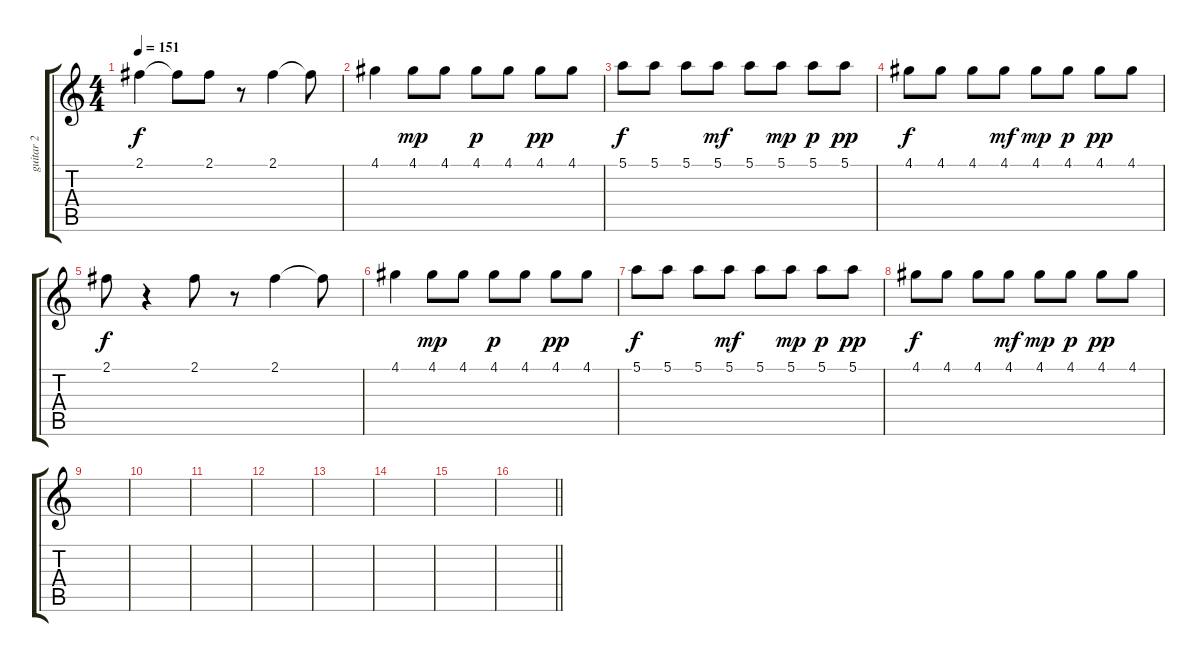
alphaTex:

\track ("guitar 2" "guitar 2") {instrument electricguitarjazz}
\staff {score tabs}
\tuning (E4 B3 G3 D3 A2 E2) {hide}
\ts (4 4)
\tempo 151
\clef g2
\ks c
2.1.4{dy f volume 16} 2.1{t}.8 2.1.8{balance 16} r.8 2.1.4{balance 0} 2.1{t}.8 |
4.1.4{balance 8} 4.1.8{dy mp} 4.1.8 4.1.8{dy p} 4.1.8 4.1.8{dy pp} 4.1.8 |
5.1.8{dy f} 5.1.8 5.1.8 5.1.8{dy mf} 5.1.8 5.1.8{dy mp} 5.1.8{dy p} 5.1.8{dy pp} |
4.1.8{dy f} 4.1.8 4.1.8 4.1.8{dy mf} 4.1.8{dy mp} 4.1.8{dy p} 4.1.8{dy pp} 4.1.8 |
2.1.8{dy f} r.4 2.1.8{balance 16} r.8 2.1.4{balance 0} 2.1{t}.8 |
4.1.4{balance 8} 4.1.8{dy mp} 4.1.8 4.1.8{dy p} 4.1.8 4.1.8{dy pp} 4.1.8 |
5.1.8{dy f} 5.1.8 5.1.8 5.1.8{dy mf} 5.1.8 5.1.8{dy mp} 5.1.8{dy p} 5.1.8{dy pp} |
4.1.8{dy f} 4.1.8 4.1.8 4.1.8{dy mf} 4.1.8{dy mp} 4.1.8{dy p} 4.1.8{dy pp} 4.1.8 |
|
|
|
|
|
|
|
\barLineRight lightlight
